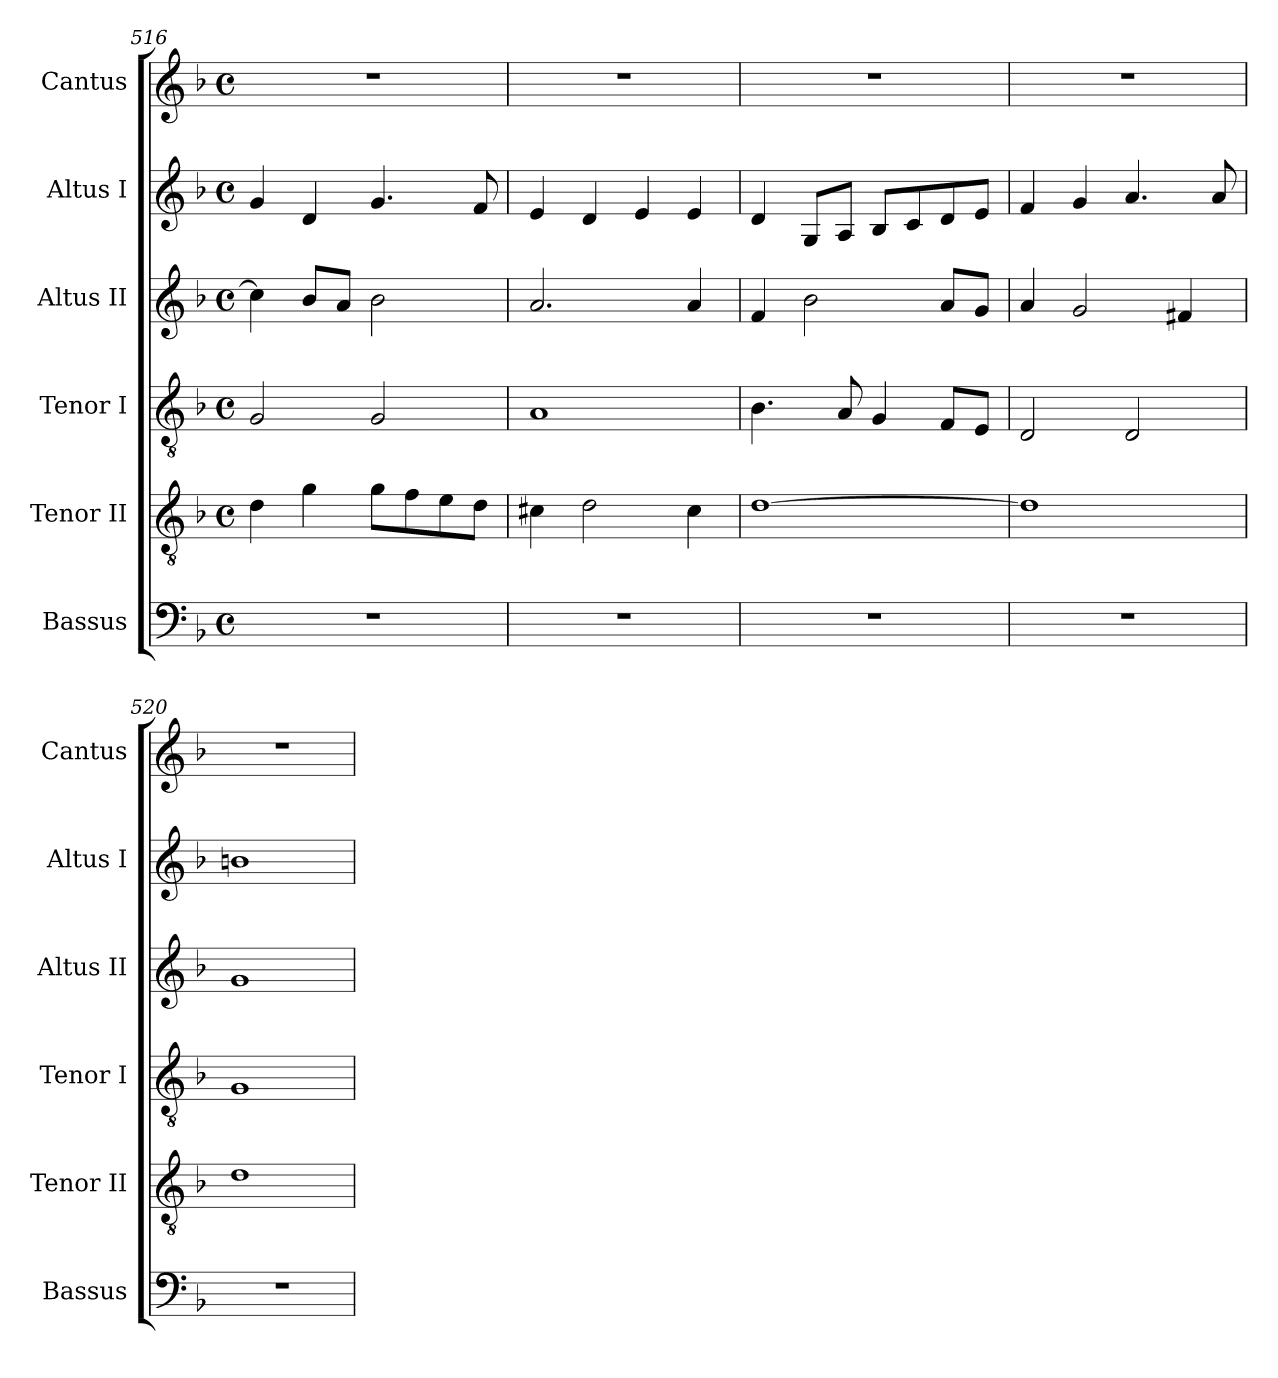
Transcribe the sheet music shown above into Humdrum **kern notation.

**kern	**kern	**kern	**kern	**kern	**kern
*part6	*part5	*part4	*part3	*part2	*part1
*staff6	*staff5	*staff4	*staff3	*staff2	*staff1
*I"Bassus	*I"Tenor II	*I"Tenor I	*I"Altus II	*I"Altus I	*I"Cantus
*I'Bassus	*I'Tenor II	*I'Tenor I	*I'Altus II	*I'Altus I	*I'Cantus
*clefF4	*clefGv2	*clefGv2	*clefG2	*clefG2	*clefG2
*k[b-]	*k[b-]	*k[b-]	*k[b-]	*k[b-]	*k[b-]
*F:	*F:	*F:	*F:	*F:	*F:
*M4/4	*M4/4	*M4/4	*M4/4	*M4/4	*M4/4
*met(c)	*met(c)	*met(c)	*met(c)	*met(c)	*met(c)
=516	=516	=516	=516	=516	=516
1r	4d\	2G/	4cc\]	4g/	1r
.	4g\	.	8b-/L	4d/	.
.	.	.	8a/J	.	.
.	8g\L	2G/	2b-\	4.g/	.
.	8f\	.	.	.	.
.	8e\	.	.	.	.
.	8d\J	.	.	8f/	.
=517	=517	=517	=517	=517	=517
1r	4c#X\	1A	2.a/	4e/	1r
.	2d\	.	.	4d/	.
.	.	.	.	4e/	.
.	4c#\	.	4a/	4e/	.
=518	=518	=518	=518	=518	=518
1r	[>1d	4.B-\	4f/	4d/	1r
.	.	.	2b-\	8G/L	.
.	.	8A/	.	8A/J	.
.	.	4G/	.	8B-/L	.
.	.	.	.	8c/	.
.	.	8F/L	8a/L	8d/	.
.	.	8E/J	8g/J	8e/J	.
=519	=519	=519	=519	=519	=519
1r	1d]	2D/	4a/	4f/	1r
.	.	.	2g/	4g/	.
.	.	2D/	.	4.a/	.
.	.	.	4f#X/	.	.
.	.	.	.	8a/	.
=520	=520	=520	=520	=520	=520
1r	1d	1G	1g	1bn	1r
=	=	=	=	=	=
*-	*-	*-	*-	*-	*-
